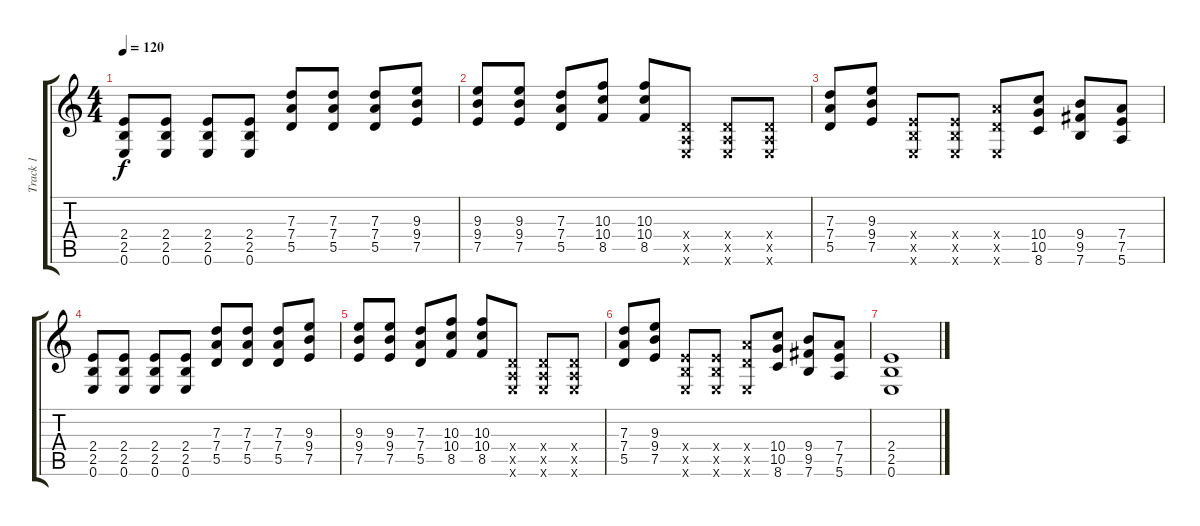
\track ("Track 1" "Track 1") {instrument overdrivenguitar}
\staff {score tabs}
\tuning (E4 B3 G3 D3 A2 E2) {hide}
\ts (4 4)
\tempo 120
\clef g2
\ks c
(2.4 2.5 0.6).8{dy f} (2.4 2.5 0.6).8 (2.4 2.5 0.6).8 (2.4 2.5 0.6).8 (7.3 7.4 5.5).8 (7.3 7.4 5.5).8 (7.3 7.4 5.5).8 (9.3 9.4 7.5).8 |
(9.3 9.4 7.5).8 (9.3 9.4 7.5).8 (7.3 7.4 5.5).8 (10.3 10.4 8.5).8 (10.3 10.4 8.5).8 (0.4{x} 0.5{x} 0.6{x}).8 (0.4{x} 0.5{x} 0.6{x}).8 (0.4{x} 0.5{x} 0.6{x}).8 |
(7.3 7.4 5.5).8 (9.3 9.4 7.5).8 (2.4{x} 2.5{x} 0.6{x}).8 (2.4{x} 2.5{x} 0.6{x}).8 (7.4{x} 5.5{x} 0.6{x}).8 (10.4 10.5 8.6).8 (9.4 9.5 7.6).8 (7.4 7.5 5.6).8 |
(2.4 2.5 0.6).8 (2.4 2.5 0.6).8 (2.4 2.5 0.6).8 (2.4 2.5 0.6).8 (7.3 7.4 5.5).8 (7.3 7.4 5.5).8 (7.3 7.4 5.5).8 (9.3 9.4 7.5).8 |
(9.3 9.4 7.5).8 (9.3 9.4 7.5).8 (7.3 7.4 5.5).8 (10.3 10.4 8.5).8 (10.3 10.4 8.5).8 (0.4{x} 0.5{x} 0.6{x}).8 (0.4{x} 0.5{x} 0.6{x}).8 (0.4{x} 0.5{x} 0.6{x}).8 |
(7.3 7.4 5.5).8 (9.3 9.4 7.5).8 (2.4{x} 2.5{x} 0.6{x}).8 (2.4{x} 2.5{x} 0.6{x}).8 (7.4{x} 5.5{x} 0.6{x}).8 (10.4 10.5 8.6).8 (9.4 9.5 7.6).8 (7.4 7.5 5.6).8 |
(2.4 2.5 0.6).1
